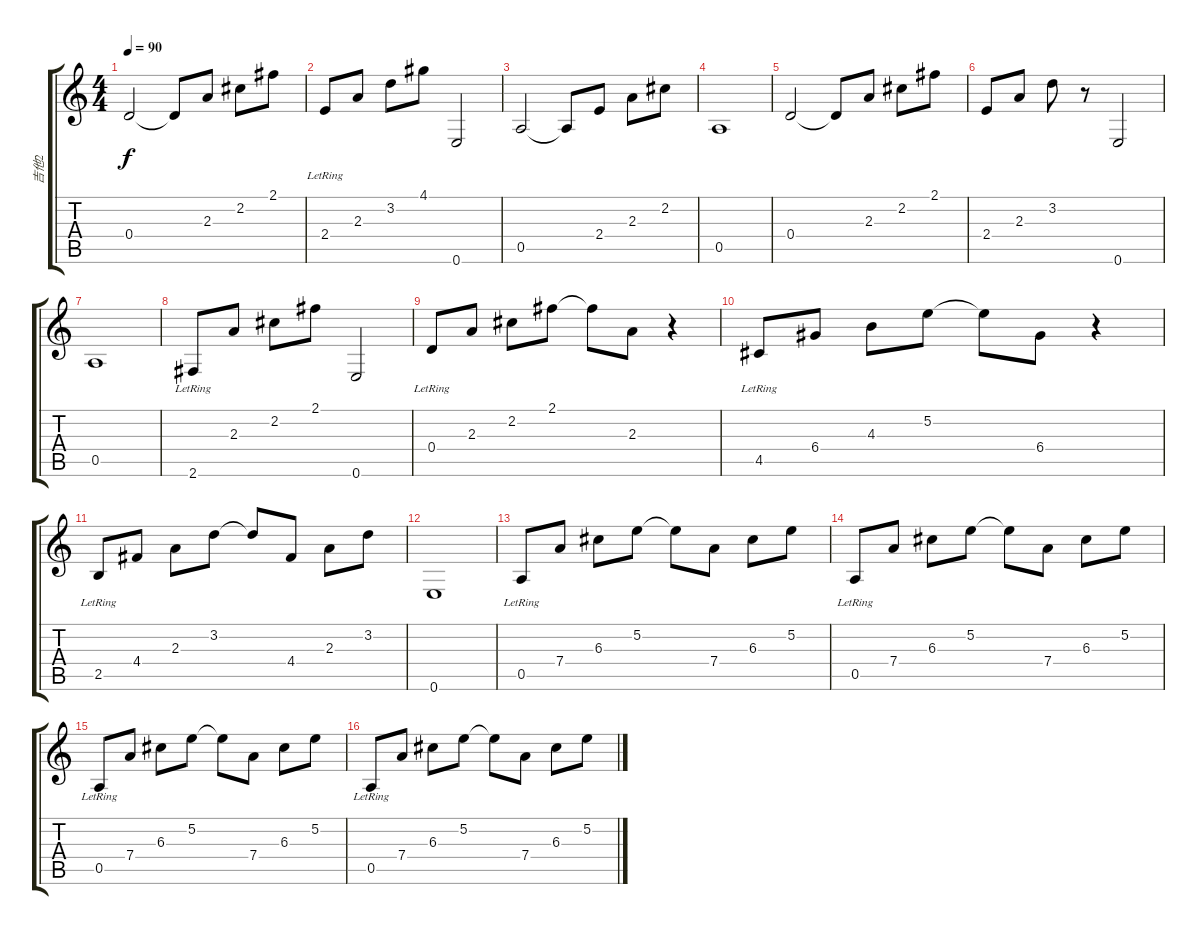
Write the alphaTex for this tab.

\track ("吉他2" "吉他2") {instrument acousticguitarnylon}
\staff {score tabs}
\tuning (E4 B3 G3 D3 A2 E2) {hide}
\ts (4 4)
\tempo 90
\clef g2
\ks c
0.4.2{dy f} 0.4{t}.8 2.3.8 2.2.8 2.1.8 |
2.4{lr}.8 2.3.8 3.2.8 4.1.8 0.6.2 |
0.5.2 0.5{t}.8 2.4.8 2.3.8 2.2.8 |
0.5.1 |
0.4.2 0.4{t}.8 2.3.8 2.2.8 2.1.8 |
2.4.8 2.3.8 3.2.8 r.8 0.6.2 |
0.5.1 |
2.6{lr}.8 2.3.8 2.2.8 2.1.8 0.6.2 |
0.4{lr}.8 2.3.8 2.2.8 2.1.8 2.1{t}.8 2.3.8 r.4 |
4.5{lr}.8 6.4.8 4.3.8 5.2.8 5.2{t}.8 6.4.8 r.4 |
2.5{lr}.8 4.4.8 2.3.8 3.2.8 3.2{t}.8 4.4.8 2.3.8 3.2.8 |
0.6.1 |
0.5{lr}.8 7.4.8 6.3.8 5.2.8 5.2{t}.8 7.4.8 6.3.8 5.2.8 |
0.5{lr}.8 7.4.8 6.3.8 5.2.8 5.2{t}.8 7.4.8 6.3.8 5.2.8 |
0.5{lr}.8 7.4.8 6.3.8 5.2.8 5.2{t}.8 7.4.8 6.3.8 5.2.8 |
0.5{lr}.8 7.4.8 6.3.8 5.2.8 5.2{t}.8 7.4.8 6.3.8 5.2.8
